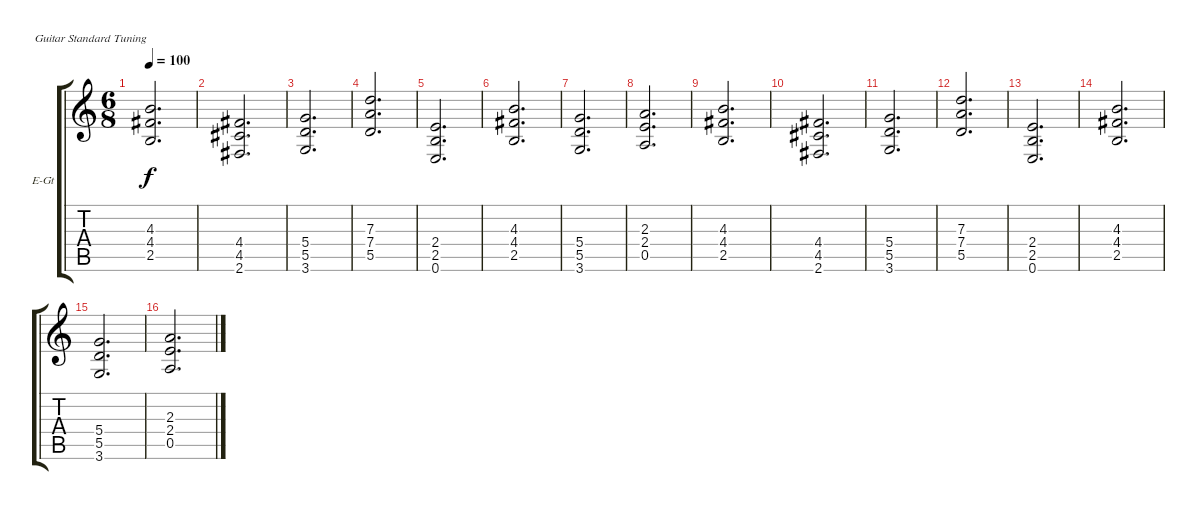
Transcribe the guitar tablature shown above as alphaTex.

\defaultSystemsLayout 4
\bracketExtendMode groupsimilarinstruments
\firstSystemTrackNameOrientation horizontal
\otherSystemsTrackNameOrientation horizontal
\track ("Herman the German" "E-Gt") {instrument distortionguitar}
\staff {score tabs}
\tuning (E4 B3 G3 D3 A2 E2)
\ts (6 8)
\tempo 100
\clef g2
\ks c
(2.5 4.4 4.3).2{d dy f} |
(2.6 4.5 4.4).2{d} |
(3.6 5.5 5.4).2{d} |
(5.5 7.4 7.3).2{d} |
(0.6 2.5 2.4).2{d} |
(2.5 4.4 4.3).2{d} |
(3.6 5.5 5.4).2{d} |
(0.5 2.4 2.3).2{d} |
(2.5 4.4 4.3).2{d} |
(2.6 4.5 4.4).2{d} |
(3.6 5.5 5.4).2{d} |
(5.5 7.4 7.3).2{d} |
(0.6 2.5 2.4).2{d} |
(2.5 4.4 4.3).2{d} |
(3.6 5.5 5.4).2{d} |
(0.5 2.4 2.3).2{d}
